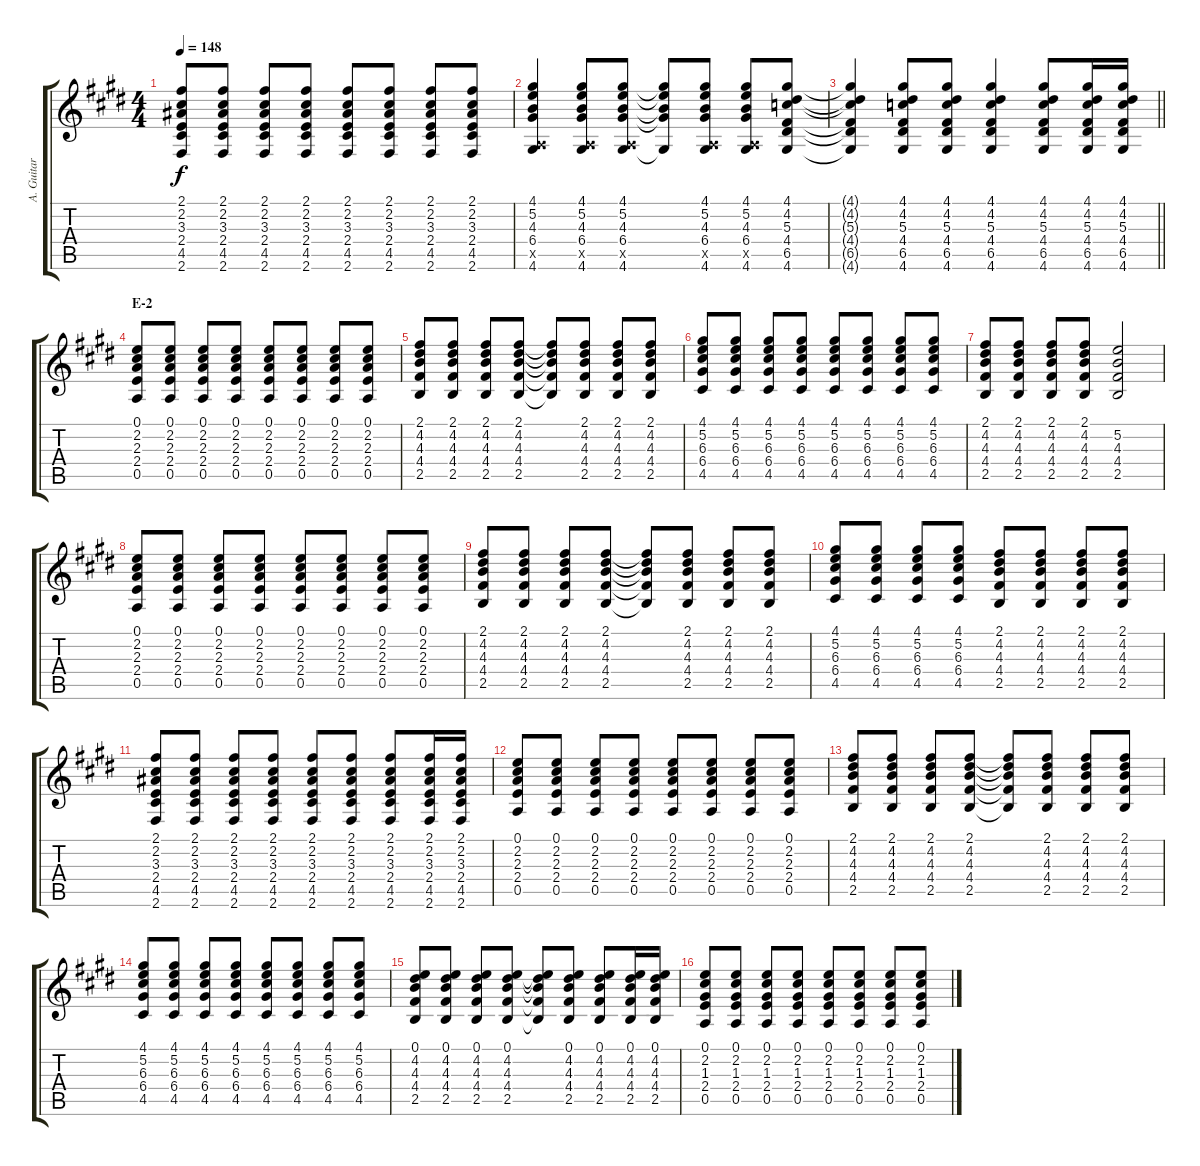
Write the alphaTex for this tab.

\track ("A. Guitar" "A. Guitar") {instrument acousticguitarsteel}
\staff {score tabs}
\tuning (E4 B3 G3 D3 A2 E2) {hide}
\ts (4 4)
\tempo 148
\clef g2
\ks e
(2.1{t} 2.2{t} 3.3{t} 2.4{t} 4.5{t} 2.6{t}).8{dy f} (2.1 2.2 3.3 2.4 4.5 2.6).8 (2.1 2.2 3.3 2.4 4.5 2.6).8 (2.1 2.2 3.3 2.4 4.5 2.6).8 (2.1 2.2 3.3 2.4 4.5 2.6).8 (2.1 2.2 3.3 2.4 4.5 2.6).8 (2.1 2.2 3.3 2.4 4.5 2.6).8 (2.1 2.2 3.3 2.4 4.5 2.6).8 |
(4.1 5.2 4.3 6.4 0.5{x} 4.6).4 (4.1 5.2 4.3 6.4 0.5{x} 4.6).8 (4.1 5.2 4.3 6.4 0.5{x} 4.6).8 (4.1{t} 5.2{t} 4.3{t} 6.4{t} 4.6{t}).8 (4.1 5.2 4.3 6.4 0.5{x} 4.6).8 (4.1 5.2 4.3 6.4 0.5{x} 4.6).8 (4.1 4.2 5.3 4.4 6.5 4.6).8 |
\barLineRight lightlight
(4.1{t} 4.2{t} 5.3{t} 4.4{t} 6.5{t} 4.6{t}).4 (4.1 4.2 5.3 4.4 6.5 4.6).8 (4.1 4.2 5.3 4.4 6.5 4.6).8 (4.1 4.2 5.3 4.4 6.5 4.6).4 (4.1 4.2 5.3 4.4 6.5 4.6).8 (4.1 4.2 5.3 4.4 6.5 4.6).16 (4.1 4.2 5.3 4.4 6.5 4.6).16 |
\section ("" "E-2")
(0.1 2.2 2.3 2.4 0.5).8 (0.1 2.2 2.3 2.4 0.5).8 (0.1 2.2 2.3 2.4 0.5).8 (0.1 2.2 2.3 2.4 0.5).8 (0.1 2.2 2.3 2.4 0.5).8 (0.1 2.2 2.3 2.4 0.5).8 (0.1 2.2 2.3 2.4 0.5).8 (0.1 2.2 2.3 2.4 0.5).8 |
(2.1 4.2 4.3 4.4 2.5).8 (2.1 4.2 4.3 4.4 2.5).8 (2.1 4.2 4.3 4.4 2.5).8 (2.1 4.2 4.3 4.4 2.5).8 (2.1{t} 4.2{t} 4.3{t} 4.4{t} 2.5{t}).8 (2.1 4.2 4.3 4.4 2.5).8 (2.1 4.2 4.3 4.4 2.5).8 (2.1 4.2 4.3 4.4 2.5).8 |
(4.1 5.2 6.3 6.4 4.5).8 (4.1 5.2 6.3 6.4 4.5).8 (4.1 5.2 6.3 6.4 4.5).8 (4.1 5.2 6.3 6.4 4.5).8 (4.1 5.2 6.3 6.4 4.5).8 (4.1 5.2 6.3 6.4 4.5).8 (4.1 5.2 6.3 6.4 4.5).8 (4.1 5.2 6.3 6.4 4.5).8 |
(2.1 4.2 4.3 4.4 2.5).8 (2.1 4.2 4.3 4.4 2.5).8 (2.1 4.2 4.3 4.4 2.5).8 (2.1 4.2 4.3 4.4 2.5).8 (5.2 4.3 4.4 2.5).2 |
(0.1 2.2 2.3 2.4 0.5).8 (0.1 2.2 2.3 2.4 0.5).8 (0.1 2.2 2.3 2.4 0.5).8 (0.1 2.2 2.3 2.4 0.5).8 (0.1 2.2 2.3 2.4 0.5).8 (0.1 2.2 2.3 2.4 0.5).8 (0.1 2.2 2.3 2.4 0.5).8 (0.1 2.2 2.3 2.4 0.5).8 |
(2.1 4.2 4.3 4.4 2.5).8 (2.1 4.2 4.3 4.4 2.5).8 (2.1 4.2 4.3 4.4 2.5).8 (2.1 4.2 4.3 4.4 2.5).8 (2.1{t} 4.2{t} 4.3{t} 4.4{t} 2.5{t}).8 (2.1 4.2 4.3 4.4 2.5).8 (2.1 4.2 4.3 4.4 2.5).8 (2.1 4.2 4.3 4.4 2.5).8 |
(4.1 5.2 6.3 6.4 4.5).8 (4.1 5.2 6.3 6.4 4.5).8 (4.1 5.2 6.3 6.4 4.5).8 (4.1 5.2 6.3 6.4 4.5).8 (2.1 4.2 4.3 4.4 2.5).8 (2.1 4.2 4.3 4.4 2.5).8 (2.1 4.2 4.3 4.4 2.5).8 (2.1 4.2 4.3 4.4 2.5).8 |
(2.1 2.2 3.3 2.4 4.5 2.6).8 (2.1 2.2 3.3 2.4 4.5 2.6).8 (2.1 2.2 3.3 2.4 4.5 2.6).8 (2.1 2.2 3.3 2.4 4.5 2.6).8 (2.1 2.2 3.3 2.4 4.5 2.6).8 (2.1 2.2 3.3 2.4 4.5 2.6).8 (2.1 2.2 3.3 2.4 4.5 2.6).8 (2.1 2.2 3.3 2.4 4.5 2.6).16 (2.1 2.2 3.3 2.4 4.5 2.6).16 |
(0.1 2.2 2.3 2.4 0.5).8 (0.1 2.2 2.3 2.4 0.5).8 (0.1 2.2 2.3 2.4 0.5).8 (0.1 2.2 2.3 2.4 0.5).8 (0.1 2.2 2.3 2.4 0.5).8 (0.1 2.2 2.3 2.4 0.5).8 (0.1 2.2 2.3 2.4 0.5).8 (0.1 2.2 2.3 2.4 0.5).8 |
(2.1 4.2 4.3 4.4 2.5).8 (2.1 4.2 4.3 4.4 2.5).8 (2.1 4.2 4.3 4.4 2.5).8 (2.1 4.2 4.3 4.4 2.5).8 (2.1{t} 4.2{t} 4.3{t} 4.4{t} 2.5{t}).8 (2.1 4.2 4.3 4.4 2.5).8 (2.1 4.2 4.3 4.4 2.5).8 (2.1 4.2 4.3 4.4 2.5).8 |
(4.1 5.2 6.3 6.4 4.5).8 (4.1 5.2 6.3 6.4 4.5).8 (4.1 5.2 6.3 6.4 4.5).8 (4.1 5.2 6.3 6.4 4.5).8 (4.1 5.2 6.3 6.4 4.5).8 (4.1 5.2 6.3 6.4 4.5).8 (4.1 5.2 6.3 6.4 4.5).8 (4.1 5.2 6.3 6.4 4.5).8 |
(0.1 4.2 4.3 4.4 2.5).8 (0.1 4.2 4.3 4.4 2.5).8 (0.1 4.2 4.3 4.4 2.5).8 (0.1 4.2 4.3 4.4 2.5).8 (0.1{t} 4.2{t} 4.3{t} 4.4{t} 2.5{t}).8 (0.1 4.2 4.3 4.4 2.5).8 (0.1 4.2 4.3 4.4 2.5).8 (0.1 4.2 4.3 4.4 2.5).16 (0.1 4.2 4.3 4.4 2.5).16 |
(0.1 2.2 1.3 2.4 0.5).8 (0.1 2.2 1.3 2.4 0.5).8 (0.1 2.2 1.3 2.4 0.5).8 (0.1 2.2 1.3 2.4 0.5).8 (0.1 2.2 1.3 2.4 0.5).8 (0.1 2.2 1.3 2.4 0.5).8 (0.1 2.2 1.3 2.4 0.5).8 (0.1 2.2 1.3 2.4 0.5).8
